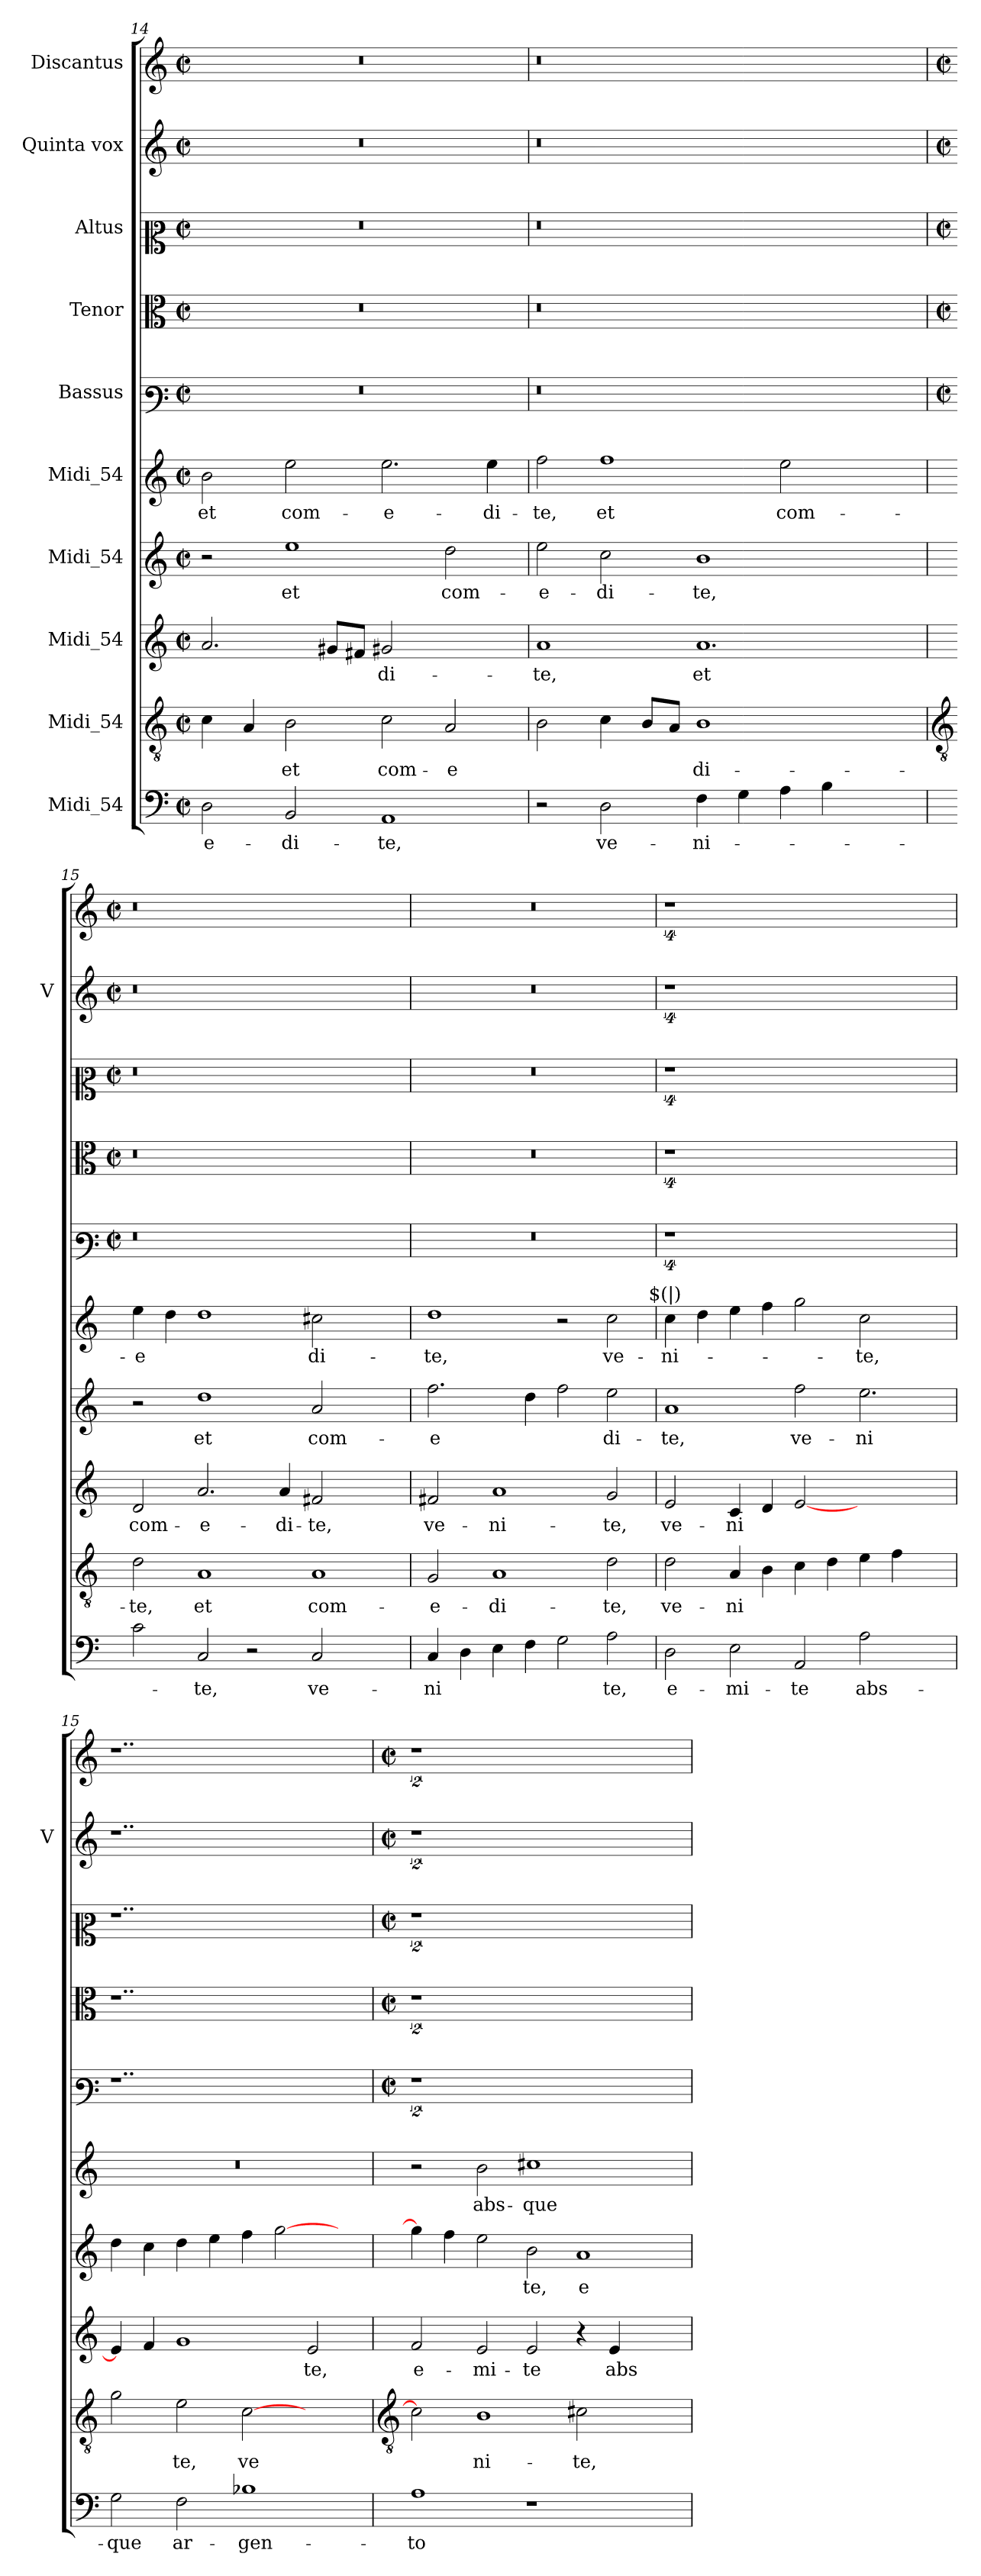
**kern	**text	**kern	**text	**kern	**text	**kern	**text	**kern	**text	**kern	**kern	**kern	**kern	**kern
*part10	*part10	*part9	*part9	*part8	*part8	*part7	*part7	*part6	*part6	*part5	*part4	*part3	*part2	*part1
*staff10	*staff10	*staff9	*staff9	*staff8	*staff8	*staff7	*staff7	*staff6	*staff6	*staff5	*staff4	*staff3	*staff2	*staff1
*I"Midi_54	*	*I"Midi_54	*	*I"Midi_54	*	*I"Midi_54	*	*I"Midi_54	*	*I"Bassus	*I"Tenor	*I"Altus	*I"Quinta vox	*I"Discantus
*	*	*	*	*	*	*	*	*	*	*	*	*	*I'V	*
*clefF4	*	*clefGv2	*	*clefG2	*	*clefG2	*	*clefG2	*	*clefF3	*clefC3	*clefC2	*clefG2	*clefG2
*k[]	*	*k[]	*	*k[]	*	*k[]	*	*k[]	*	*k[]	*k[]	*k[]	*k[]	*k[]
*C:	*	*C:	*	*C:	*	*C:	*	*C:	*	*C:	*C:	*C:	*C:	*C:
*M4/2	*	*M4/2	*	*M4/2	*	*M4/2	*	*M4/2	*	*M4/2	*M4/2	*M4/2	*M4/2	*M4/2
*met(c|)	*	*met(c|)	*	*met(c|)	*	*met(c|)	*	*met(c|)	*	*met(c|)	*met(c|)	*met(c|)	*met(c|)	*met(c|)
=14	=14	=14	=14	=14	=14	=14	=14	=14	=14	=14	=14	=14	=14	=14
!	!LO:LY:b	!	!	!	!	!	!	!	!LO:LY:b	!	!	!	!	!
2D	-e-	4c	.	2.a	.	2r	.	2b	et	0r	0r	0r	0r	0r
.	.	4A	.	.	.	.	.	.	.	.	.	.	.	.
!	!LO:LY:b	!	!LO:LY:b	!	!	!	!LO:LY:b	!	!LO:LY:b	!	!	!	!	!
2BB	-di-	2B	et	.	.	1ee	et	2ee	com-	.	.	.	.	.
.	.	.	.	8g#L	.	.	.	.	.	.	.	.	.	.
.	.	.	.	8f#J	.	.	.	.	.	.	.	.	.	.
!	!LO:LY:b	!	!LO:LY:b	!	!LO:LY:b	!	!	!	!LO:LY:b	!	!	!	!	!
1AA	-te,	2c	com-	2g#X	di-	.	.	2.ee	-e-	.	.	.	.	.
!	!	!	!LO:LY:b	!	!	!	!LO:LY:b	!	!	!	!	!	!	!
.	.	2A	-e-	2ryy	.	2dd	com-	.	.	.	.	.	.	.
!	!	!	!	!	!	!	!	!	!LO:LY:b	!	!	!	!	!
.	.	.	.	.	.	.	.	4ee	-di-	.	.	.	.	.
!!LO:LB:g=z
=14	=14	=14	=14	=14	=14	=14	=14	=14	=14	=14	=14	=14	=14	=14
!	!	!	!	!	!LO:LY:b	!	!LO:LY:b	!	!LO:LY:b	!	!	!	!	!
2r	.	2B	.	1a	-te,	2ee	-e-	2ff	-te,	0r	0r	0r	0r	0r
!	!LO:LY:b	!	!LO:LY:b	!	!	!	!LO:LY:b	!	!LO:LY:b	!	!	!	!	!
2D	ve-	4c	--	.	.	2cc	-di-	1ff	et	.	.	.	.	.
.	.	8BL	.	.	.	.	.	.	.	.	.	.	.	.
.	.	8AJ	.	.	.	.	.	.	.	.	.	.	.	.
!	!LO:LY:b	!	!LO:LY:b	!	!LO:LY:b	!	!LO:LY:b	!	!	!	!	!	!	!
4F	-ni-	1B	di-	1.a	et	1b	-te,	.	.	.	.	.	.	.
4G	.	.	.	.	.	.	.	.	.	.	.	.	.	.
!	!	!	!	!	!	!	!	!	!LO:LY:b	!	!	!	!	!
4A	.	.	.	.	.	.	.	2ee	com-	.	.	.	.	.
4B	.	.	.	.	.	.	.	.	.	.	.	.	.	.
2ryy	.	2ryy	.	.	.	2ryy	.	2ryy	.	2ryy	2ryy	2ryy	2ryy	2ryy
!!LO:LB:g=z
=15	=15	=15	=15	=15	=15	=15	=15	=15	=15	=15	=15	=15	=15	=15
*	*	*clefGv2	*	*	*	*	*	*	*	*	*	*	*	*
*	*	*	*	*	*	*	*	*	*	*M4/2	*M4/2	*M4/2	*M4/2	*M4/2
*	*	*	*	*	*	*	*	*	*	*met(c|)	*met(c|)	*met(c|)	*met(c|)	*met(c|)
!	!	!	!LO:LY:b	!	!LO:LY:b	!	!	!	!LO:LY:b	!	!	!	!	!
2c	.	2d	-te,	2d	com-	2r	.	4ee	-e	0r	0r	0r	0r	0r
.	.	.	.	.	.	.	.	4dd	.	.	.	.	.	.
!	!LO:LY:b	!	!LO:LY:b	!	!LO:LY:b	!	!LO:LY:b	!	!	!	!	!	!	!
2C	-te,	1A	et	2.a	-e-	1dd	et	1dd	.	.	.	.	.	.
2r	.	.	.	.	.	.	.	.	.	.	.	.	.	.
!	!	!	!	!	!LO:LY:b	!	!	!	!	!	!	!	!	!
.	.	.	.	4a	-di-	.	.	.	.	.	.	.	.	.
!	!LO:LY:b	!	!LO:LY:b	!	!LO:LY:b	!	!LO:LY:b	!	!LO:LY:b	!	!	!	!	!
2C	ve-	1A	com-	2f#X	-te,	2a	com-	2cc#X	di-	.	.	.	.	.
2ryy	.	.	.	2ryy	.	2ryy	.	2ryy	.	2ryy	2ryy	2ryy	2ryy	2ryy
!!LO:LB:g=z
=15	=15	=15	=15	=15	=15	=15	=15	=15	=15	=15	=15	=15	=15	=15
!	!LO:LY:b	!	!LO:LY:b	!	!LO:LY:b	!	!LO:LY:b	!	!LO:LY:b	!	!	!	!	!
4C	-ni	2G	-e-	2f#X	ve-	2.ff	-e-	1dd	-te,	0r	0r	0r	0r	0r
4D	.	.	.	.	.	.	.	.	.	.	.	.	.	.
!	!	!	!LO:LY:b	!	!LO:LY:b	!	!	!	!	!	!	!	!	!
4E	.	1A	-di-	1a	-ni-	.	.	.	.	.	.	.	.	.
4F	.	.	.	.	.	4dd	.	.	.	.	.	.	.	.
!	!	!	!	!	!	!	!LO:LY:b	!	!	!	!	!	!	!
2G	.	.	.	.	.	2ff	--	2r	.	.	.	.	.	.
!	!LO:LY:b	!	!LO:LY:b	!	!LO:LY:b	!	!LO:LY:b	!	!LO:LY:b	!	!	!	!	!
2A	te,	2d	-te,	2g	-te,	2ee	di-	2cc	ve-	.	.	.	.	.
=15	=15	=15	=15	=15	=15	=15	=15	=15	=15	=15	=15	=15	=15	=15
!	!	!	!	!	!	!	!	!LO:TX:a:cj:t=$(|)	!	!	!	!	!	!
!	!LO:LY:b	!	!LO:LY:b	!	!LO:LY:b	!	!LO:LY:b	!	!LO:LY:b	!	!	!	!	!
2D	e-	2d	ve-	2e	ve-	1a	-te,	4cc	-ni-	4%9r	4%9r	4%9r	4%9r	4%9r
.	.	.	.	.	.	.	.	4dd	.	.	.	.	.	.
!	!LO:LY:b	!	!LO:LY:b	!	!LO:LY:b	!	!	!	!	!	!	!	!	!
2E	-mi-	4A	-ni	4c	-ni-	.	.	4ee	.	.	.	.	.	.
.	.	4B	.	4d	.	.	.	4ff	.	.	.	.	.	.
!	!LO:LY:b	!	!	!	!	!	!LO:LY:b	!	!	!	!	!	!	!
2AA	-te	4c	.	[2e	.	2ff	ve-	2gg	.	.	.	.	.	.
.	.	4d	.	.	.	.	.	.	.	.	.	.	.	.
!	!LO:LY:b	!	!	!	!	!	!LO:LY:b	!	!LO:LY:b	!	!	!	!	!
2A	abs-	4e	.	2.ryy	.	2.ee	-ni-	2cc	-te,	.	.	.	.	.
.	.	4f	.	.	.	.	.	.	.	.	.	.	.	.
4ryy	.	4ryy	.	.	.	.	.	4ryy	.	.	.	.	.	.
!!LO:LB:g=z
=15	=15	=15	=15	=15	=15	=15	=15	=15	=15	=15	=15	=15	=15	=15
!	!LO:LY:b	!	!	!	!LO:LY:b	!	!	!	!	!	!	!	!	!
2G	-que	2g	.	4e]	--	4dd	.	0r	.	1..r	1..r	1..r	1..r	1..r
.	.	.	.	4f	.	4cc	.	.	.	.	.	.	.	.
!	!LO:LY:b	!	!LO:LY:b	!	!	!	!	!	!	!	!	!	!	!
2F	ar-	2e	te,	1g	.	4dd	.	.	.	.	.	.	.	.
.	.	.	.	.	.	4ee	.	.	.	.	.	.	.	.
!	!LO:LY:b	!	!LO:LY:b	!	!	!	!	!	!	!	!	!	!	!
1B-X	-gen-	[2c	ve-	.	.	4ff	.	.	.	.	.	.	.	.
.	.	.	.	.	.	[2gg	.	.	.	.	.	.	.	.
!	!	!	!	!	!LO:LY:b	!	!	!	!	!	!	!	!	!
.	.	2ryy	.	2e	te,	.	.	.	.	.	.	.	.	.
.	.	.	.	.	.	4ryy	.	.	.	4ryy	4ryy	4ryy	4ryy	4ryy
!!LO:LB:g=z
=16	=16	=16	=16	=16	=16	=16	=16	=16	=16	=16	=16	=16	=16	=16
*	*	*clefGv2	*	*	*	*	*	*	*	*	*	*	*	*
*	*	*	*	*	*	*	*	*	*	*M4/2	*M4/2	*M4/2	*M4/2	*M4/2
*	*	*	*	*	*	*	*	*	*	*met(c|)	*met(c|)	*met(c|)	*met(c|)	*met(c|)
!	!LO:LY:b	!	!LO:LY:b	!	!LO:LY:b	!	!LO:LY:b	!	!	!	!	!	!	!
1A	-to	2c]	--	2f	e-	4gg]	--	2r	.	2%5r	2%5r	2%5r	2%5r	2%5r
.	.	.	.	.	.	4ff	.	.	.	.	.	.	.	.
!	!	!	!LO:LY:b	!	!LO:LY:b	!	!LO:LY:b	!	!LO:LY:b	!	!	!	!	!
.	.	1B	ni-	2e	-mi-	2ee	-	2b	abs-	.	.	.	.	.
!	!	!	!	!	!LO:LY:b	!	!LO:LY:b	!	!LO:LY:b	!	!	!	!	!
1r	.	.	.	2e	-te	2b	te,	1cc#X	-que	.	.	.	.	.
!	!	!	!LO:LY:b	!	!	!	!LO:LY:b	!	!	!	!	!	!	!
.	.	2c#X	-te,	4r	.	1a	e-	.	.	.	.	.	.	.
!	!	!	!	!	!LO:LY:b	!	!	!	!	!	!	!	!	!
.	.	.	.	4e	abs-	.	.	.	.	.	.	.	.	.
2ryy	.	2ryy	.	2ryy	.	.	.	2ryy	.	.	.	.	.	.
=	=	=	=	=	=	=	=	=	=	=	=	=	=	=
*-	*-	*-	*-	*-	*-	*-	*-	*-	*-	*-	*-	*-	*-	*-
